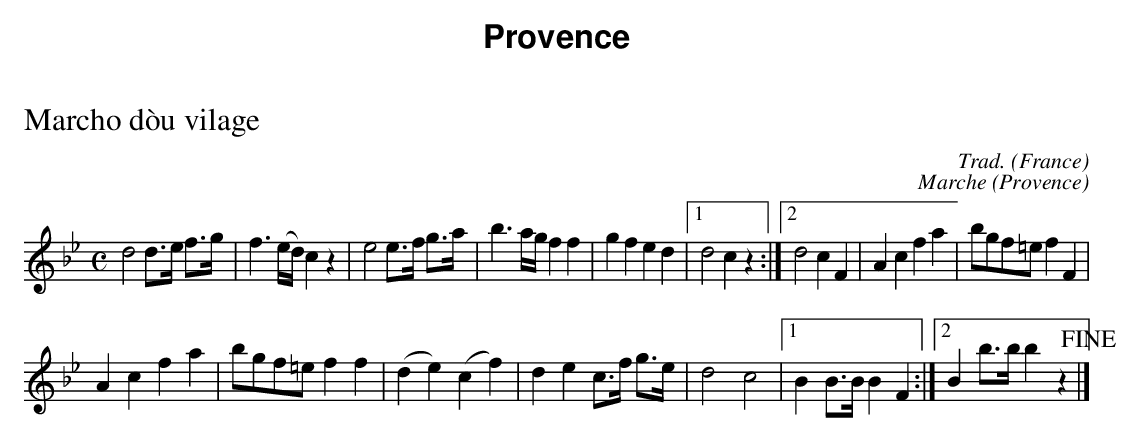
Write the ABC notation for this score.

X:1
T:Marcho dòu vilage
O:France
C:Trad.
M:C
L:1/8
K:Bb
V:Galoubet
d4 d>e f>g | f3 (e/d/) c2z2 | e4 e>f g>a | b3 a/g/ f2f2 | g2f2e2d2 |1 d4c2z2 :|2 d4c2F2 | A2c2f2a2 | bgf=e f2F2 |
A2c2f2a2 | bgf=e f2f2 | (d2e2) (c2f2) | d2e2 c>f g>e | d4 c4 |1 B2B>BB2F2 :|2 B2 b>b b2z2 !fine! |]
